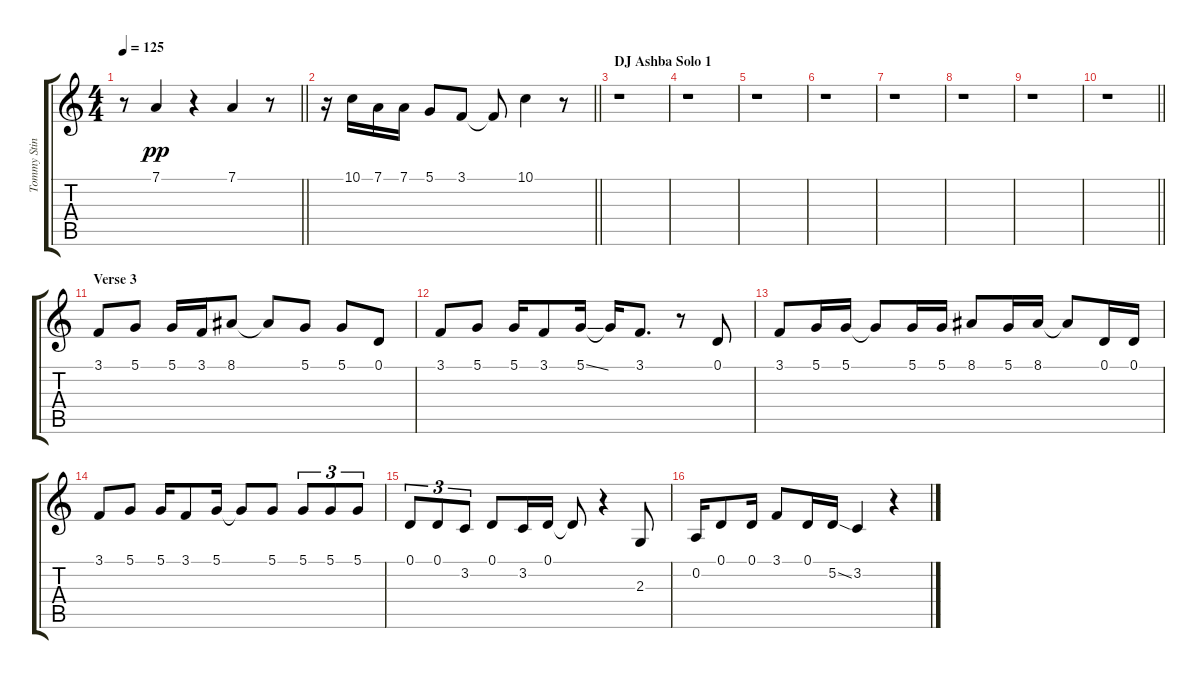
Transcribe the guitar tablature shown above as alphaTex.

\track ("Tommy Stinson (VOICE)" "Tommy Stin") {instrument lead7fifths}
\staff {score tabs}
\tuning (D4 A3 F3 C3 G2 D2) {hide}
\ts (4 4)
\tempo 125
\clef g2
\barLineRight lightlight
\ks c
r.8{dy pp} 7.1.4 r.4 7.1.4 r.8 |
\barLineRight lightlight
r.16 10.1.16 7.1.16 7.1.16 5.1.8 3.1.8 3.1{t}.8 10.1.4 r.8 |
\section ("" "DJ Ashba Solo 1")
r.1 |
r.1 |
r.1 |
r.1 |
r.1 |
r.1 |
r.1 |
\barLineRight lightlight
r.1 |
\section ("" "Verse 3")
3.1.8 5.1.8 5.1.16 3.1.16 8.1.8 8.1{t}.8 5.1.8 5.1.8 0.1.8 |
3.1.8 5.1.8 5.1.16 3.1.8 5.1{ss}.16 5.1{t}.16 3.1.8{d} r.8 0.1.8 |
3.1.8 5.1.16 5.1.16 5.1{t}.8 5.1.16 5.1.16 8.1.8 5.1.16 8.1.16 8.1{t}.8 0.1.16 0.1.16 |
3.1.8 5.1.8 5.1.16 3.1.8 5.1.16 5.1{t}.8 5.1.8 5.1.8{tu (3 2)} 5.1.8{tu (3 2)} 5.1.8{tu (3 2)} |
0.1.8{tu (3 2)} 0.1.8{tu (3 2)} 3.2.8{tu (3 2)} 0.1.8 3.2.16 0.1.16 0.1{t}.8 r.4 2.3.8 |
0.2.16 0.1.8 0.1.16 3.1.8 0.1.16 5.2{ss}.16 3.2.4 r.4
